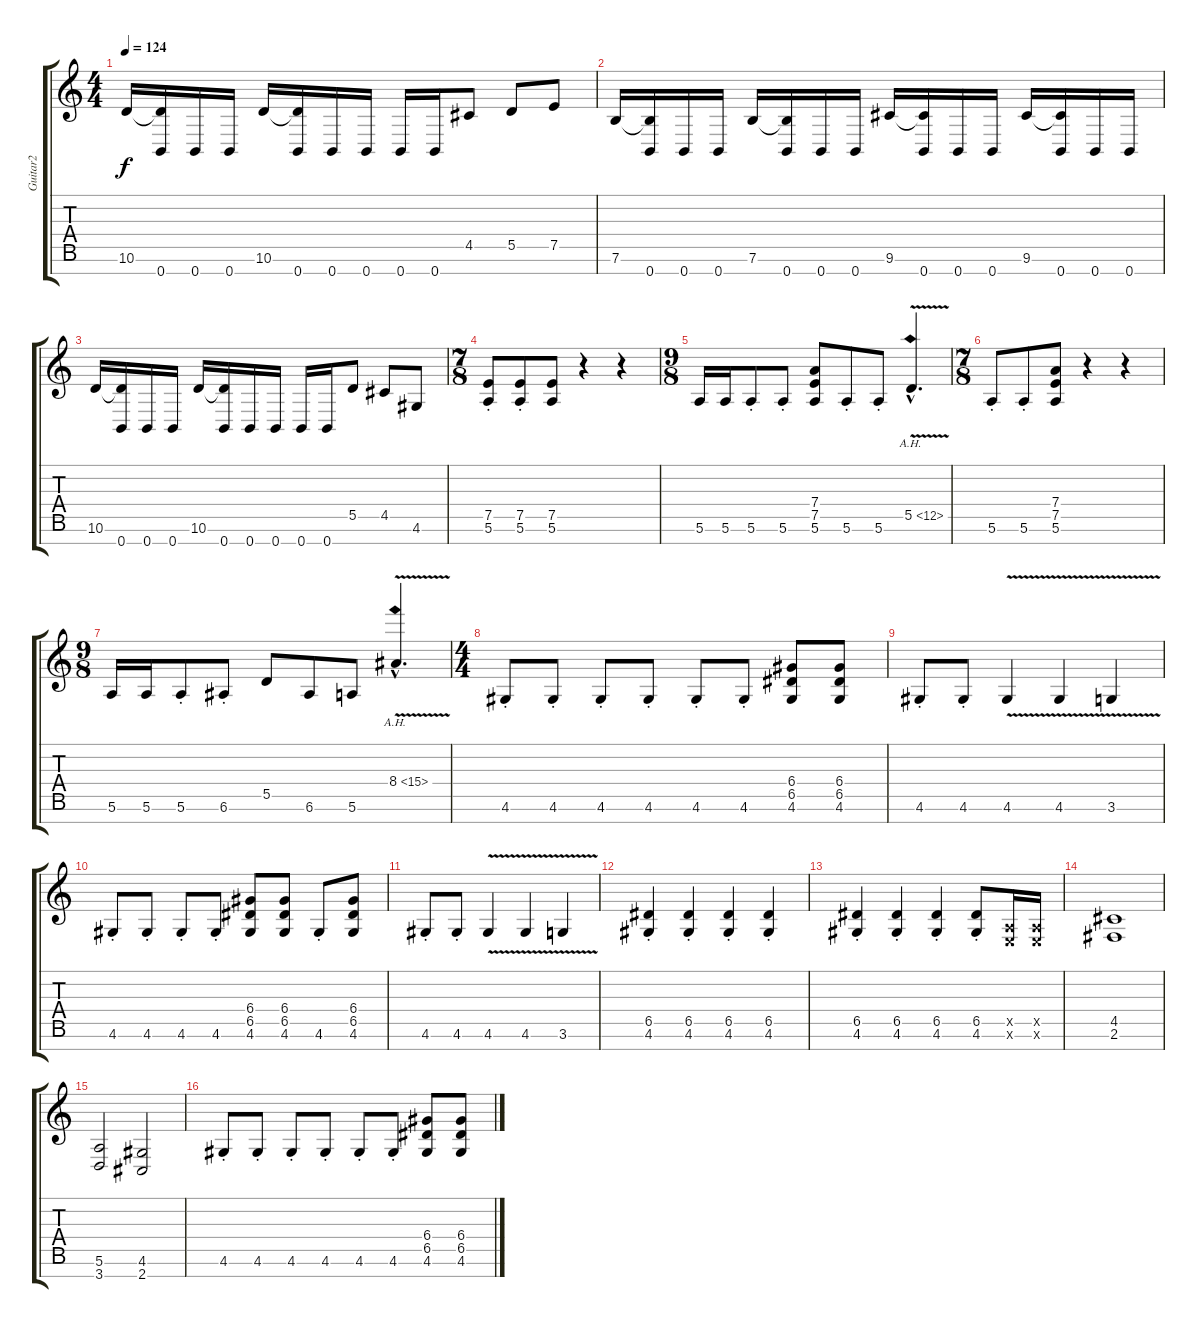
\track ("Guitar2" "Guitar2") {instrument distortionguitar}
\staff {score tabs}
\tuning (E4 B3 G3 D3 A2 E2 B1) {hide}
\ts (4 4)
\tempo 124
\clef g2
\ks c
10.6.16{dy f} (10.6{t} 0.7).16 0.7.16 0.7.16 10.6.16 (10.6{t} 0.7).16 0.7.16 0.7.16 0.7.16 0.7.16 4.5.8 5.5.8 7.5.8 |
7.6.16 (7.6{t} 0.7).16 0.7.16 0.7.16 7.6.16 (7.6{t} 0.7).16 0.7.16 0.7.16 9.6.16 (9.6{t} 0.7).16 0.7.16 0.7.16 9.6.16 (9.6{t} 0.7).16 0.7.16 0.7.16 |
10.6.16 (10.6{t} 0.7).16 0.7.16 0.7.16 10.6.16 (10.6{t} 0.7).16 0.7.16 0.7.16 0.7.16 0.7.16 5.5.8 4.5.8 4.6.8 |
\ts (7 8)
(7.5{st} 5.6{st}).8 (7.5{st} 5.6{st}).8 (7.5 5.6).8 r.4 r.4 |
\ts (9 8)
5.6.16 5.6.16 5.6{st}.8 5.6{st}.8 (7.4 7.5 5.6).8 5.6{st}.8 5.6{st}.8 5.5{ah 7 v hac}.4{d} |
\ts (7 8)
5.6{st}.8 5.6{st}.8 (7.4 7.5 5.6).8 r.4 r.4 |
\ts (9 8)
5.6.16 5.6.16 5.6{st}.8 6.6{st}.8 5.5.8 6.6.8 5.6.8 8.4{ah 7 v hac}.4{d} |
\ts (4 4)
4.6{st}.8 4.6{st}.8 4.6{st}.8 4.6{st}.8 4.6{st}.8 4.6{st}.8 (6.4 6.5 4.6).8 (6.4 6.5 4.6).8 |
4.6{st}.8 4.6{st}.8 4.6{v}.4 4.6{v}.4 3.6{v}.4 |
4.6{st}.8 4.6{st}.8 4.6{st}.8 4.6{st}.8 (6.4 6.5 4.6).8 (6.4 6.5 4.6).8 4.6{st}.8 (6.4 6.5 4.6).8 |
4.6{st}.8 4.6{st}.8 4.6{v}.4 4.6{v}.4 3.6{v}.4 |
(6.5{st} 4.6{st}).4 (6.5{st} 4.6{st}).4 (6.5{st} 4.6{st}).4 (6.5{st} 4.6{st}).4 |
(6.5{st} 4.6{st}).4 (6.5{st} 4.6{st}).4 (6.5{st} 4.6{st}).4 (6.5{st} 4.6{st}).8 (0.5{x} 0.6{x}).16 (0.5{x} 0.6{x}).16 |
(4.5 2.6).1 |
(5.6 3.7).2 (4.6 2.7).2 |
4.6{st}.8 4.6{st}.8 4.6{st}.8 4.6{st}.8 4.6{st}.8 4.6{st}.8 (6.4 6.5 4.6).8 (6.4 6.5 4.6).8
